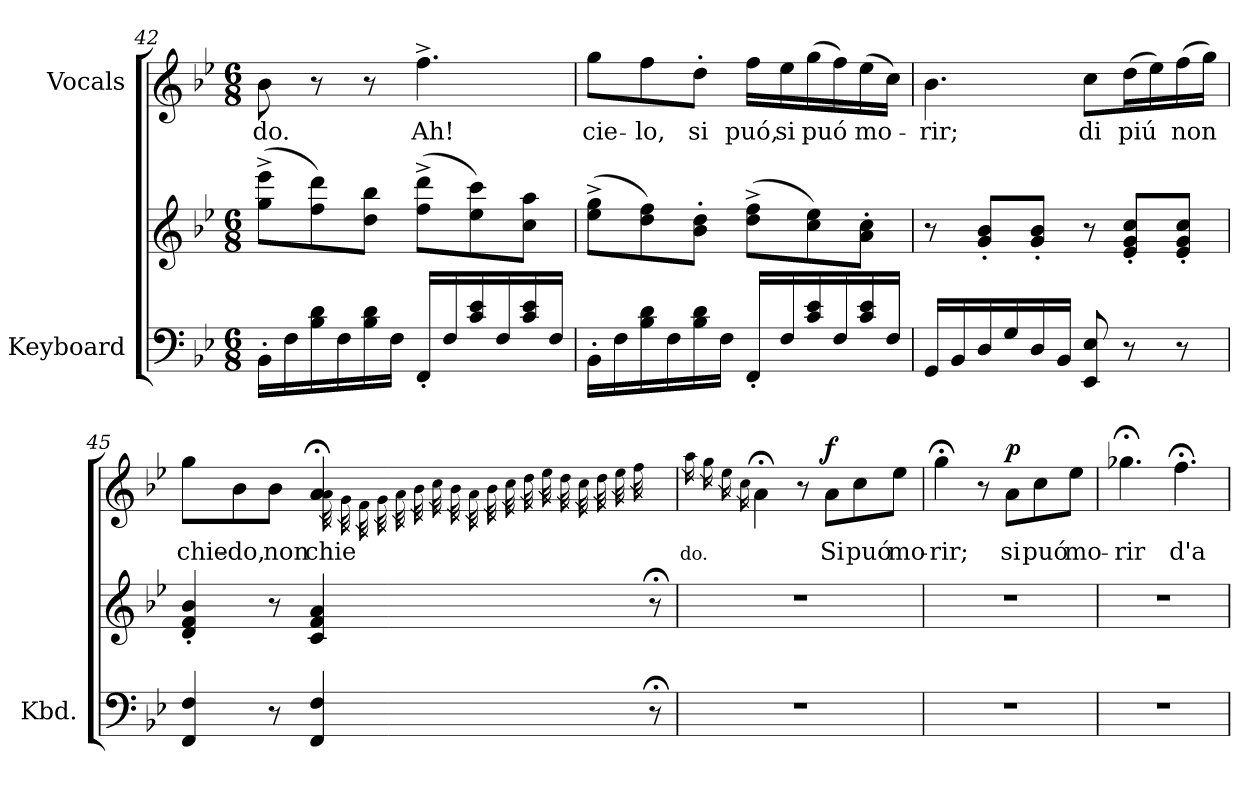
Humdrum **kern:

**kern	**kern	**kern	**text	**dynam
*part2	*part2	*part1	*part1	*part1
*staff3	*staff2	*staff1	*staff1	*staff1
*I"Keyboard	*	*I"Vocals	*	*
*I'Kbd.	*	*	*	*
*clefF4	*clefG2	*clefG2	*	*
*k[b-e-]	*k[b-e-]	*k[b-e-]	*	*
*B-:	*B-:	*B-:	*	*
*M6/8	*M6/8	*M6/8	*	*
=42	=42	=42	=42	=42
!	!	!	!LO:LY:b:color=#000000	!
16BB-'i\LL	(8ggi^\ 8eee-i^\L	8b-i\	-do.	.
16Fi\	.	.	.	.
16B-i\ 16di\	8ffi\ 8dddi\)	8r	.	.
16Fi\	.	.	.	.
16B-i\ 16di\	8ddi\ 8bb-i\J	8r	.	.
16Fi\JJ	.	.	.	.
!	!	!	!LO:LY:b:color=#000000	!
16FF'i/LL	(8ffi^\ 8dddi^\L	4.ff^i\	Ah!	.
16Fi/	.	.	.	.
16ci/ 16e-i/	8ee-i\ 8ccci\)	.	.	.
16Fi/	.	.	.	.
16ci/ 16e-i/	8cci\ 8aai\J	.	.	.
16Fi/JJ	.	.	.	.
!!LO:LB:g=z
=43	=43	=43	=43	=43
!	!	!	!LO:LY:b:color=#000000	!
16BB-'i\LL	(8ee-i^\ 8ggi^\L	8ggi\L	cie-	.
16Fi\	.	.	.	.
!	!	!	!LO:LY:b:color=#000000	!
16B-i\ 16di\	8ddi\ 8ffi\)	8ffi\	-lo,	.
16Fi\	.	.	.	.
!	!	!	!LO:LY:b:color=#000000	!
16B-i\ 16di\	8b-i'\ 8ddi'\J	8dd'i\J	si	.
16Fi\JJ	.	.	.	.
!	!	!	!LO:LY:b:color=#000000	!
16FF'i/LL	(8ddi^\ 8ffi^\L	16ffi\LL	puó,	.
!	!	!	!LO:LY:b:color=#000000	!
16Fi/	.	16ee-i\	si	.
!	!	!	!LO:LY:b:color=#000000	!
16ci/ 16e-i/	8cci\ 8ee-i\)	(16ggi\	puó	.
16Fi/	.	16ffi\)	.	.
!	!	!	!LO:LY:b:color=#000000	!
16ci/ 16e-i/	8ai'\ 8cci'\J	(16ee-i\	mo-	.
16Fi/JJ	.	16cci\JJ)	.	.
=44	=44	=44	=44	=44
!	!	!	!LO:LY:b:color=#000000	!
16GGi/LL	8r	4.b-i\	-rir;	.
16BB-i/	.	.	.	.
16Di/	8gi'/ 8b-i'/L	.	.	.
16Gi/	.	.	.	.
16Di/	8gi'/ 8b-i'/J	.	.	.
16BB-i/JJ	.	.	.	.
!	!	!	!LO:LY:b:color=#000000	!
8EE-i/ 8E-i	8r	8cci\L	di	.
!	!	!	!LO:LY:b:color=#000000	!
8r	8e-i'/ 8gi'/ 8cci'/L	(16ddi\L	piú	.
.	.	16ee-i\)	.	.
!	!	!	!LO:LY:b:color=#000000	!
8r	8e-i'/ 8gi'/ 8cci'/J	(16ffi\	non	.
.	.	16ggi\JJ)	.	.
=45	=45	=45	=45	=45
!	!	!	!LO:LY:b:color=#000000	!
4FFi/ 4Fi	4di/' 4fi' 4b-i'	8ggi\L	chie-	.
!	!	!	!LO:LY:b:color=#000000	!
.	.	8b-i\	-do,	.
!	!	!	!LO:LY:b:color=#000000	!
8r	8r	8b-i\J	non	.
!	!	!	!LO:LY:b:color=#000000	!
4FFi/ 4Fi	4ci/ 4fi 4ai	4a;i/	chie	.
.	.	32qai\	.	.
.	.	32qgi\	.	.
.	.	32qfi\	.	.
.	.	32qgi\	.	.
.	.	32qai\	.	.
.	.	32qb-i\	.	.
.	.	32qcci\	.	.
.	.	32qb-i\	.	.
.	.	32qai\	.	.
.	.	32qb-i\	.	.
.	.	32qcci\	.	.
.	.	32qddi\	.	.
.	.	32qee-i\	.	.
.	.	32qddi\	.	.
.	.	32qcci\	.	.
.	.	32qddi\	.	.
.	.	32qee-i\	.	.
.	.	32qffi\	.	.
8r;	8r;	8ryy	.	.
!!LO:LB:g=z
=46	=46	=46	=46	=46
!	!	!	!LO:LY:b:color=#000000	!
.	.	16qaai\	do.	.
.	.	16qggi\	.	.
.	.	16qee-i\	.	.
.	.	16qcci\	.	.
!LO:N:vis=1	!LO:N:vis=1	!	!	!
2.r	2.r	4a;i\	.	.
.	.	8r	.	.
!	!	!	!LO:LY:b:color=#000000	!
.	.	8ai\L	Si	f
!	!	!	!LO:LY:b:color=#000000	!
.	.	8cci\	puó	.
!	!	!	!LO:LY:b:color=#000000	!
.	.	8ee-i\J	mo-	.
=47	=47	=47	=47	=47
!LO:N:vis=1	!LO:N:vis=1	!	!	!
!	!	!	!LO:LY:b:color=#000000	!
2.r	2.r	4gg;i\	-rir;	.
.	.	8r	.	.
!	!	!	!LO:LY:b:color=#000000	!
.	.	8ai\L	si	p
!	!	!	!LO:LY:b:color=#000000	!
.	.	8cci\	puó	.
!	!	!	!LO:LY:b:color=#000000	!
.	.	8ee-i\J	mo-	.
=48	=48	=48	=48	=48
!LO:N:vis=1	!LO:N:vis=1	!	!	!
!	!	!	!LO:LY:b:color=#000000	!
2.r	2.r	4.gg-X;i\	-rir	.
!	!	!	!LO:LY:b:color=#000000	!
.	.	4.ff;i\	d'a-	.
=	=	=	=	=
*-	*-	*-	*-	*-
